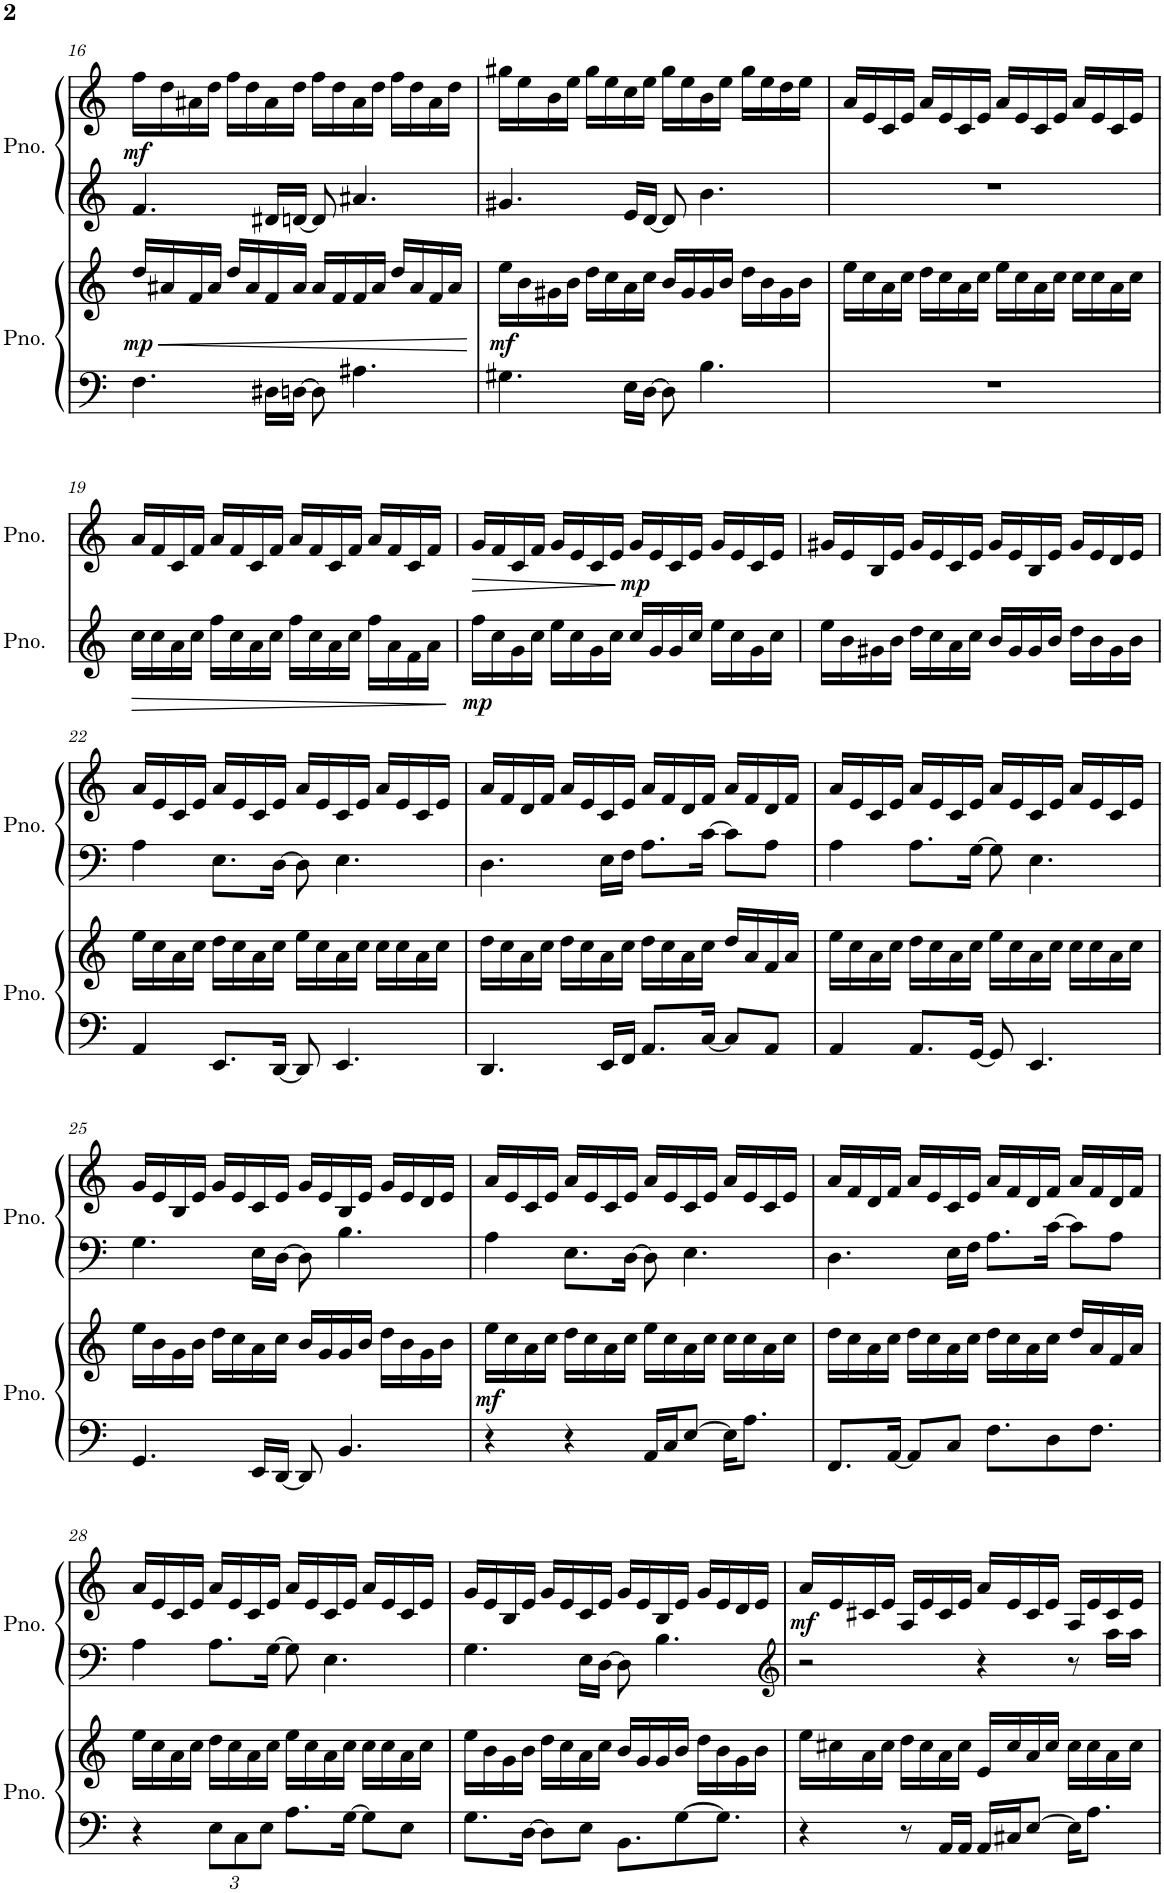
**kern	**kern	**dynam	**kern	**kern	**dynam
*part2	*part2	*part2	*part1	*part1	*part1
*staff4	*staff3	*staff3/4	*staff2	*staff1	*staff1/2
*I"Piano	*	*	*I"Piano	*	*
*I'Pno.	*	*	*I'Pno.	*	*
!!LO:PB:g=z
*clefF4	*clefG2	*	*clefG2	*clefG2	*
*k[]	*k[]	*	*k[]	*k[]	*
*M4/4	*M4/4	*	*M4/4	*M4/4	*
=16	=16	=16	=16	=16	=16
!	!	!LO:HP:b	!	!	!
!	!	!LO:DY:n=1:b	!	!	!LO:DY:b
4.F\	16dd/LL	< mp	4.f/	16ff\LL	mf
.	16a#X/	.	.	16dd\	.
.	16f/	.	.	16a#X\	.
.	16a#/JJ	.	.	16dd\JJ	.
.	16dd/LL	.	.	16ff\LL	.
.	16a#/	.	.	16dd\	.
16D#X\LL	16f/	.	16d#X/LL	16a#\	.
[16Dn\JJ	16a#/JJ	.	[16dn/JJ	16dd\JJ	.
8D\]	16a#/LL	.	8d/]	16ff\LL	.
.	16f/	.	.	16dd\	.
4.A#X\	16f/	.	4.a#X/	16a#\	.
.	16a#/JJ	.	.	16dd\JJ	.
.	16dd/LL	.	.	16ff\LL	.
.	16a#/	.	.	16dd\	.
.	16f/	.	.	16a#\	.
.	16a#/JJ	.	.	16dd\JJ	.
.	.	[	.	.	.
=17	=17	=17	=17	=17	=17
!	!	!LO:DY:b	!	!	!
4.G#X\	16ee\LL	mf	4.g#X/	16gg#X\LL	.
.	16b\	.	.	16ee\	.
.	16g#X\	.	.	16b\	.
.	16b\JJ	.	.	16ee\JJ	.
.	16dd\LL	.	.	16gg#\LL	.
.	16cc\	.	.	16ee\	.
16E\LL	16a\	.	16e/LL	16cc\	.
[16D\JJ	16cc\JJ	.	[16d/JJ	16ee\JJ	.
8D\]	16b/LL	.	8d/]	16gg#\LL	.
.	16g#/	.	.	16ee\	.
4.B\	16g#/	.	4.b\	16b\	.
.	16b/JJ	.	.	16ee\JJ	.
.	16dd\LL	.	.	16gg#\LL	.
.	16b\	.	.	16ee\	.
.	16g#\	.	.	16dd\	.
.	16b\JJ	.	.	16ee\JJ	.
=18	=18	=18	=18	=18	=18
1r	16ee\LL	.	1r	16a/LL	.
.	16cc\	.	.	16e/	.
.	16a\	.	.	16c/	.
.	16cc\JJ	.	.	16e/JJ	.
.	16dd\LL	.	.	16a/LL	.
.	16cc\	.	.	16e/	.
.	16a\	.	.	16c/	.
.	16cc\JJ	.	.	16e/JJ	.
.	16ee\LL	.	.	16a/LL	.
.	16cc\	.	.	16e/	.
.	16a\	.	.	16c/	.
.	16cc\JJ	.	.	16e/JJ	.
.	16cc\LL	.	.	16a/LL	.
.	16cc\	.	.	16e/	.
.	16a\	.	.	16c/	.
.	16cc\JJ	.	.	16e/JJ	.
!!LO:LB:g=z
=19	=19	=19	=19	=19	=19
!	!	!LO:HP:b	!	!	!
1r	16cc\LL	>	1r	16a/LL	.
.	16cc\	.	.	16f/	.
.	16a\	.	.	16c/	.
.	16cc\JJ	.	.	16f/JJ	.
.	16ff\LL	.	.	16a/LL	.
.	16cc\	.	.	16f/	.
.	16a\	.	.	16c/	.
.	16cc\JJ	.	.	16f/JJ	.
.	16ff\LL	.	.	16a/LL	.
.	16cc\	.	.	16f/	.
.	16a\	.	.	16c/	.
.	16cc\JJ	.	.	16f/JJ	.
.	16ff\LL	.	.	16a/LL	.
.	16a\	.	.	16f/	.
.	16f\	.	.	16c/	.
.	16a\JJ	.	.	16f/JJ	.
.	.	]	.	.	.
=20	=20	=20	=20	=20	=20
!	!	!LO:DY:b	!	!	!LO:HP:b
1r	16ff\LL	mp	1r	16g/LL	>
.	16cc\	.	.	16f/	.
.	16g\	.	.	16c/	.
.	16cc\JJ	.	.	16f/JJ	.
.	16ee\LL	.	.	16g/LL	.
.	16cc\	.	.	16e/	.
.	16g\	.	.	16c/	.
.	16cc\JJ	.	.	16e/JJ	.
!	!	!	!	!	!LO:DY:n=1:b
.	16cc/LL	.	.	16g/LL	] mp
.	16g/	.	.	16e/	.
.	16g/	.	.	16c/	.
.	16cc/JJ	.	.	16e/JJ	.
.	16ee\LL	.	.	16g/LL	.
.	16cc\	.	.	16e/	.
.	16g\	.	.	16c/	.
.	16cc\JJ	.	.	16e/JJ	.
=21	=21	=21	=21	=21	=21
1r	16ee\LL	.	1r	16g#X/LL	.
.	16b\	.	.	16e/	.
.	16g#X\	.	.	16B/	.
.	16b\JJ	.	.	16e/JJ	.
.	16dd\LL	.	.	16g#/LL	.
.	16cc\	.	.	16e/	.
.	16a\	.	.	16c/	.
.	16cc\JJ	.	.	16e/JJ	.
.	16b/LL	.	.	16g#/LL	.
.	16g#/	.	.	16e/	.
.	16g#/	.	.	16B/	.
.	16b/JJ	.	.	16e/JJ	.
.	16dd\LL	.	.	16g#/LL	.
.	16b\	.	.	16e/	.
.	16g#\	.	.	16d/	.
.	16b\JJ	.	.	16e/JJ	.
!!LO:LB:g=z
=22	=22	=22	=22	=22	=22
*	*	*	*clefF4	*	*
4AA/	16ee\LL	.	4A\	16a/LL	.
.	16cc\	.	.	16e/	.
.	16a\	.	.	16c/	.
.	16cc\JJ	.	.	16e/JJ	.
8.EE/L	16dd\LL	.	8.E\L	16a/LL	.
.	16cc\	.	.	16e/	.
.	16a\	.	.	16c/	.
[16DD/Jk	16cc\JJ	.	[16D\Jk	16e/JJ	.
8DD/]	16ee\LL	.	8D\]	16a/LL	.
.	16cc\	.	.	16e/	.
4.EE/	16a\	.	4.E\	16c/	.
.	16cc\JJ	.	.	16e/JJ	.
.	16cc\LL	.	.	16a/LL	.
.	16cc\	.	.	16e/	.
.	16a\	.	.	16c/	.
.	16cc\JJ	.	.	16e/JJ	.
=23	=23	=23	=23	=23	=23
4.DD/	16dd\LL	.	4.D\	16a/LL	.
.	16cc\	.	.	16f/	.
.	16a\	.	.	16d/	.
.	16cc\JJ	.	.	16f/JJ	.
.	16dd\LL	.	.	16a/LL	.
.	16cc\	.	.	16e/	.
16EE/LL	16a\	.	16E\LL	16c/	.
16FF/JJ	16cc\JJ	.	16F\JJ	16e/JJ	.
8.AA/L	16dd\LL	.	8.A\L	16a/LL	.
.	16cc\	.	.	16f/	.
.	16a\	.	.	16d/	.
[16C/Jk	16cc\JJ	.	[16c\Jk	16f/JJ	.
8C/L]	16dd/LL	.	8c\L]	16a/LL	.
.	16a/	.	.	16f/	.
8AA/J	16f/	.	8A\J	16d/	.
.	16a/JJ	.	.	16f/JJ	.
=24	=24	=24	=24	=24	=24
4AA/	16ee\LL	.	4A\	16a/LL	.
.	16cc\	.	.	16e/	.
.	16a\	.	.	16c/	.
.	16cc\JJ	.	.	16e/JJ	.
8.AA/L	16dd\LL	.	8.A\L	16a/LL	.
.	16cc\	.	.	16e/	.
.	16a\	.	.	16c/	.
[16GG/Jk	16cc\JJ	.	[16G\Jk	16e/JJ	.
8GG/]	16ee\LL	.	8G\]	16a/LL	.
.	16cc\	.	.	16e/	.
4.EE/	16a\	.	4.E\	16c/	.
.	16cc\JJ	.	.	16e/JJ	.
.	16cc\LL	.	.	16a/LL	.
.	16cc\	.	.	16e/	.
.	16a\	.	.	16c/	.
.	16cc\JJ	.	.	16e/JJ	.
!!LO:LB:g=z
=25	=25	=25	=25	=25	=25
4.GG/	16ee\LL	.	4.G\	16g/LL	.
.	16b\	.	.	16e/	.
.	16g\	.	.	16B/	.
.	16b\JJ	.	.	16e/JJ	.
.	16dd\LL	.	.	16g/LL	.
.	16cc\	.	.	16e/	.
16EE/LL	16a\	.	16E\LL	16c/	.
[16DD/JJ	16cc\JJ	.	[16D\JJ	16e/JJ	.
8DD/]	16b/LL	.	8D\]	16g/LL	.
.	16g/	.	.	16e/	.
4.BB/	16g/	.	4.B\	16B/	.
.	16b/JJ	.	.	16e/JJ	.
.	16dd\LL	.	.	16g/LL	.
.	16b\	.	.	16e/	.
.	16g\	.	.	16d/	.
.	16b\JJ	.	.	16e/JJ	.
=26	=26	=26	=26	=26	=26
!	!	!LO:DY:b	!	!	!
4r	16ee\LL	mf	4A\	16a/LL	.
.	16cc\	.	.	16e/	.
.	16a\	.	.	16c/	.
.	16cc\JJ	.	.	16e/JJ	.
4r	16dd\LL	.	8.E\L	16a/LL	.
.	16cc\	.	.	16e/	.
.	16a\	.	.	16c/	.
.	16cc\JJ	.	[16D\Jk	16e/JJ	.
16AA/LL	16ee\LL	.	8D\]	16a/LL	.
16C/J	16cc\	.	.	16e/	.
[8E/J	16a\	.	4.E\	16c/	.
.	16cc\JJ	.	.	16e/JJ	.
16E\KL]	16cc\LL	.	.	16a/LL	.
8.A\J	16cc\	.	.	16e/	.
.	16a\	.	.	16c/	.
.	16cc\JJ	.	.	16e/JJ	.
=27	=27	=27	=27	=27	=27
8.FF/L	16dd\LL	.	4.D\	16a/LL	.
.	16cc\	.	.	16f/	.
.	16a\	.	.	16d/	.
[16AA/Jk	16cc\JJ	.	.	16f/JJ	.
8AA/L]	16dd\LL	.	.	16a/LL	.
.	16cc\	.	.	16e/	.
8C/J	16a\	.	16E\LL	16c/	.
.	16cc\JJ	.	16F\JJ	16e/JJ	.
8.F\L	16dd\LL	.	8.A\L	16a/LL	.
.	16cc\	.	.	16f/	.
.	16a\	.	.	16d/	.
8D\	16cc\JJ	.	[16c\Jk	16f/JJ	.
.	16dd/LL	.	8c\L]	16a/LL	.
8.F\J	16a/	.	.	16f/	.
.	16f/	.	8A\J	16d/	.
.	16a/JJ	.	.	16f/JJ	.
!!LO:LB:g=z
=28	=28	=28	=28	=28	=28
4r	16ee\LL	.	4A\	16a/LL	.
.	16cc\	.	.	16e/	.
.	16a\	.	.	16c/	.
.	16cc\JJ	.	.	16e/JJ	.
*Xbrackettup	*	*	*	*	*
12E\L	16dd\LL	.	8.A\L	16a/LL	.
.	16cc\	.	.	16e/	.
12C\	.	.	.	.	.
.	16a\	.	.	16c/	.
12E\J	.	.	.	.	.
.	16cc\JJ	.	[16G\Jk	16e/JJ	.
8.A\L	16ee\LL	.	8G\]	16a/LL	.
.	16cc\	.	.	16e/	.
.	16a\	.	4.E\	16c/	.
[16G\Jk	16cc\JJ	.	.	16e/JJ	.
8G\L]	16cc\LL	.	.	16a/LL	.
.	16cc\	.	.	16e/	.
8E\J	16a\	.	.	16c/	.
.	16cc\JJ	.	.	16e/JJ	.
=29	=29	=29	=29	=29	=29
8.G\L	16ee\LL	.	4.G\	16g/LL	.
.	16b\	.	.	16e/	.
.	16g\	.	.	16B/	.
[16D\Jk	16b\JJ	.	.	16e/JJ	.
8D\L]	16dd\LL	.	.	16g/LL	.
.	16cc\	.	.	16e/	.
8E\J	16a\	.	16E\LL	16c/	.
.	16cc\JJ	.	[16D\JJ	16e/JJ	.
8.BB\L	16b/LL	.	8D\]	16g/LL	.
.	16g/	.	.	16e/	.
.	16g/	.	4.B\	16B/	.
[8G\	16b/JJ	.	.	16e/JJ	.
.	16dd\LL	.	.	16g/LL	.
8.G\J]	16b\	.	.	16e/	.
.	16g\	.	.	16d/	.
.	16b\JJ	.	.	16e/JJ	.
=30	=30	=30	=30	=30	=30
*	*	*	*clefG2	*	*
!	!	!	!	!	!LO:DY:b
4r	16ee\LL	.	2r	16a/LL	mf
.	16cc#X\	.	.	16e/	.
.	16a\	.	.	16c#X/	.
.	16cc#\JJ	.	.	16e/JJ	.
8r	16dd\LL	.	.	16A/LL	.
.	16cc#\	.	.	16e/	.
16AA/LL	16a\	.	.	16c#/	.
16AA/JJ	16cc#\JJ	.	.	16e/JJ	.
16AA/LL	16e/LL	.	4r	16a/LL	.
16C#X/J	16cc#/	.	.	16e/	.
[8E/J	16a/	.	.	16c#/	.
.	16cc#/JJ	.	.	16e/JJ	.
16E\KL]	16cc#\LL	.	8r	16A/LL	.
8.A\J	16cc#\	.	.	16e/	.
.	16a\	.	16aa\LL	16c#/	.
.	16cc#\JJ	.	16aa\JJ	16e/JJ	.
=	=	=	=	=	=
*-	*-	*-	*-	*-	*-
